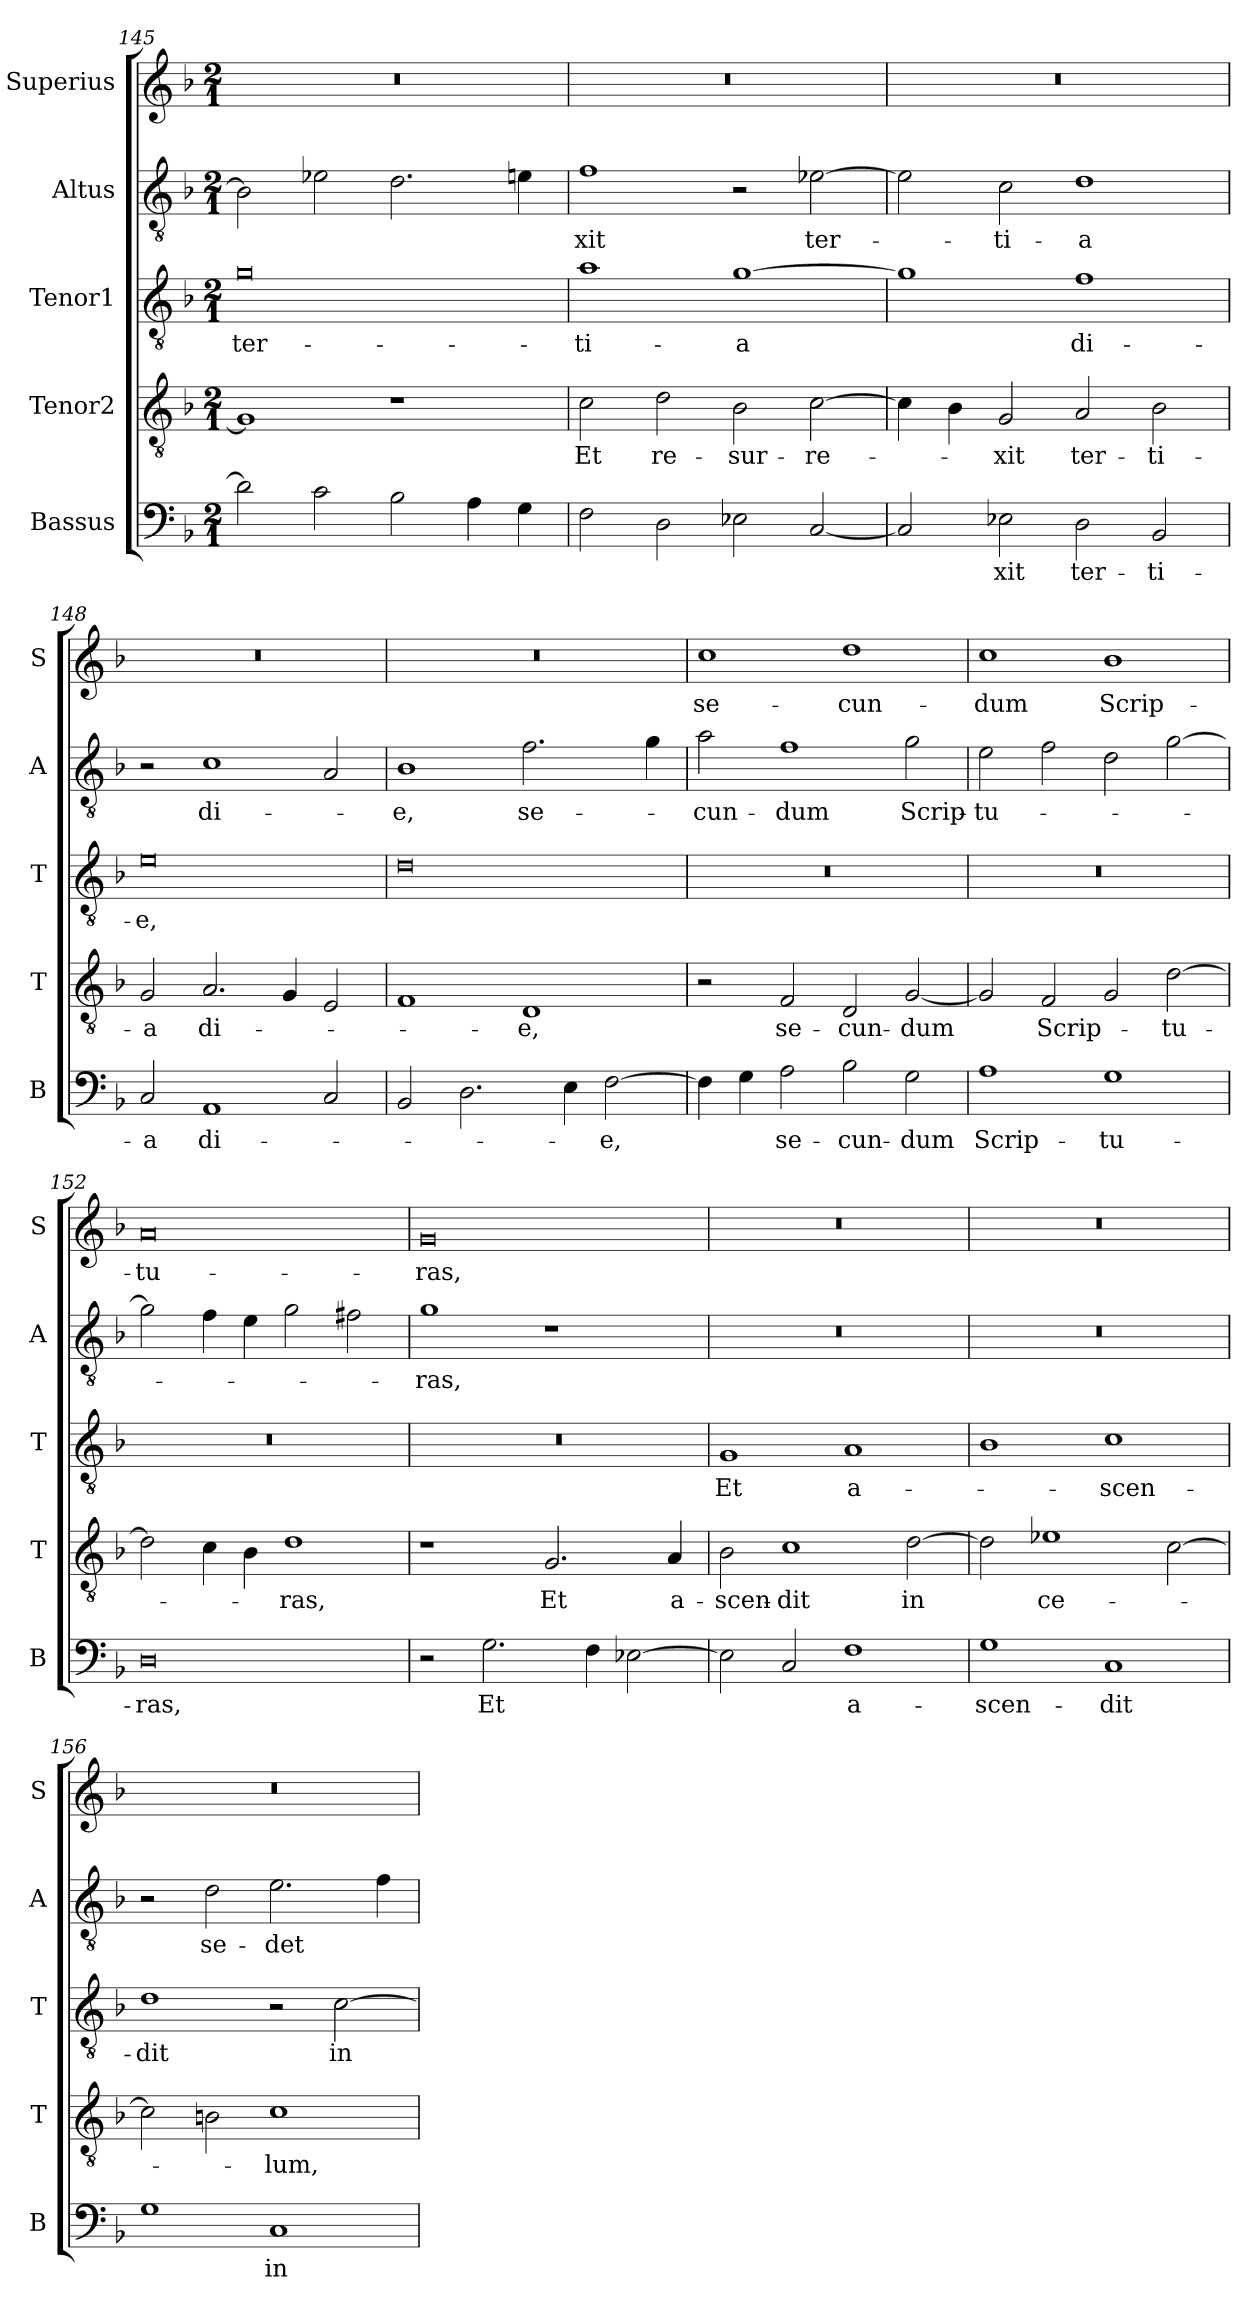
**kern	**text	**kern	**text	**kern	**text	**kern	**text	**kern	**text
*part5	*part5	*part4	*part4	*part3	*part3	*part2	*part2	*part1	*part1
*staff5	*staff5	*staff4	*staff4	*staff3	*staff3	*staff2	*staff2	*staff1	*staff1
*I"Bassus	*	*I"Tenor2	*	*I"Tenor1	*	*I"Altus	*	*I"Superius	*
*I'B	*	*I'T	*	*I'T	*	*I'A	*	*I'S	*
*clefF4	*	*clefGv2	*	*clefGv2	*	*clefGv2	*	*clefG2	*
*k[b-]	*	*k[b-]	*	*k[b-]	*	*k[b-]	*	*k[b-]	*
*M2/1	*	*M2/1	*	*M2/1	*	*M2/1	*	*M2/1	*
=145	=145	=145	=145	=145	=145	=145	=145	=145	=145
2d\]	.	1G]	.	0g	ter-	2B-\]	.	0r	.
2c\	.	.	.	.	.	2e-X\	.	.	.
2B-\	.	1r	.	.	.	2.d\	.	.	.
4A\	.	.	.	.	.	.	.	.	.
4G\	.	.	.	.	.	4en\	.	.	.
=146	=146	=146	=146	=146	=146	=146	=146	=146	=146
2F\	.	2c\	Et	1a	-ti-	1f	-xit	0r	.
2D\	.	2d\	re-	.	.	.	.	.	.
2E-X\	.	2B-\	-sur-	[1g	-a	2r	.	.	.
[2C/	.	[2c\	-re-	.	.	[2e-X\	ter-	.	.
=147	=147	=147	=147	=147	=147	=147	=147	=147	=147
2C/]	.	4c\]	.	1g]	.	2e-\]	.	0r	.
.	.	4B-\	.	.	.	.	.	.	.
2E-X\	-xit	2G/	-xit	.	.	2c\	-ti-	.	.
2D\	ter-	2A/	ter-	1f	di-	1d	-a	.	.
2BB-/	-ti-	2B-\	-ti-	.	.	.	.	.	.
=148	=148	=148	=148	=148	=148	=148	=148	=148	=148
2C/	-a	2G/	-a	0e	-e,	2r	.	0r	.
1AA	di-	2.A/	di-	.	.	1c	di-	.	.
.	.	4G/	.	.	.	.	.	.	.
2C/	.	2E/	.	.	.	2A/	.	.	.
=149	=149	=149	=149	=149	=149	=149	=149	=149	=149
2BB-/	.	1F	.	0d	.	1B-	-e,	0r	.
2.D\	.	.	.	.	.	.	.	.	.
.	.	1D	-e,	.	.	2.f\	se-	.	.
4E\	.	.	.	.	.	.	.	.	.
[2F\	-e,	.	.	.	.	.	.	.	.
.	.	.	.	.	.	4g\	.	.	.
=150	=150	=150	=150	=150	=150	=150	=150	=150	=150
4F\]	.	2r	.	0r	.	2a\	-cun-	1cc	se-
4G\	.	.	.	.	.	.	.	.	.
2A\	se-	2F/	se-	.	.	1f	-dum	.	.
2B-\	-cun-	2D/	-cun-	.	.	.	.	1dd	-cun-
2G\	-dum	[2G/	-dum	.	.	2g\	Scrip-	.	.
=151	=151	=151	=151	=151	=151	=151	=151	=151	=151
1A	Scrip-	2G/]	.	0r	.	2e\	-tu-	1cc	-dum
.	.	2F/	Scrip-	.	.	2f\	.	.	.
1G	-tu-	2G/	.	.	.	2d\	.	1b-	Scrip-
.	.	[2d\	-tu-	.	.	[2g\	.	.	.
=152	=152	=152	=152	=152	=152	=152	=152	=152	=152
0D	-ras,	2d\]	.	0r	.	2g\]	.	0a	-tu-
.	.	4c\	.	.	.	4f\	.	.	.
.	.	4B-\	.	.	.	4e\	.	.	.
.	.	1d	-ras,	.	.	2g\	.	.	.
.	.	.	.	.	.	2f#X\	.	.	.
=153	=153	=153	=153	=153	=153	=153	=153	=153	=153
2r	.	1r	.	0r	.	1g	-ras,	0g	-ras,
2.G\	Et	.	.	.	.	.	.	.	.
.	.	2.G/	Et	.	.	1r	.	.	.
4F\	.	.	.	.	.	.	.	.	.
[2E-X\	.	.	.	.	.	.	.	.	.
.	.	4A/	a-	.	.	.	.	.	.
=154	=154	=154	=154	=154	=154	=154	=154	=154	=154
2E-\]	.	2B-\	-scen-	1G	Et	0r	.	0r	.
2C/	.	1c	-dit	.	.	.	.	.	.
1F	a-	.	.	1A	a-	.	.	.	.
.	.	[2d\	in	.	.	.	.	.	.
=155	=155	=155	=155	=155	=155	=155	=155	=155	=155
1G	-scen-	2d\]	.	1B-	.	0r	.	0r	.
.	.	1e-X	ce-	.	.	.	.	.	.
1C	-dit	.	.	1c	-scen-	.	.	.	.
.	.	[2c\	.	.	.	.	.	.	.
=156	=156	=156	=156	=156	=156	=156	=156	=156	=156
1G	.	2c\]	.	1d	-dit	2r	.	0r	.
.	.	2Bn\	.	.	.	2d\	se-	.	.
1C	in	1c	-lum,	2r	.	2.e\	-det	.	.
.	.	.	.	[2c\	in	.	.	.	.
.	.	.	.	.	.	4f\	.	.	.
=	=	=	=	=	=	=	=	=	=
*-	*-	*-	*-	*-	*-	*-	*-	*-	*-
